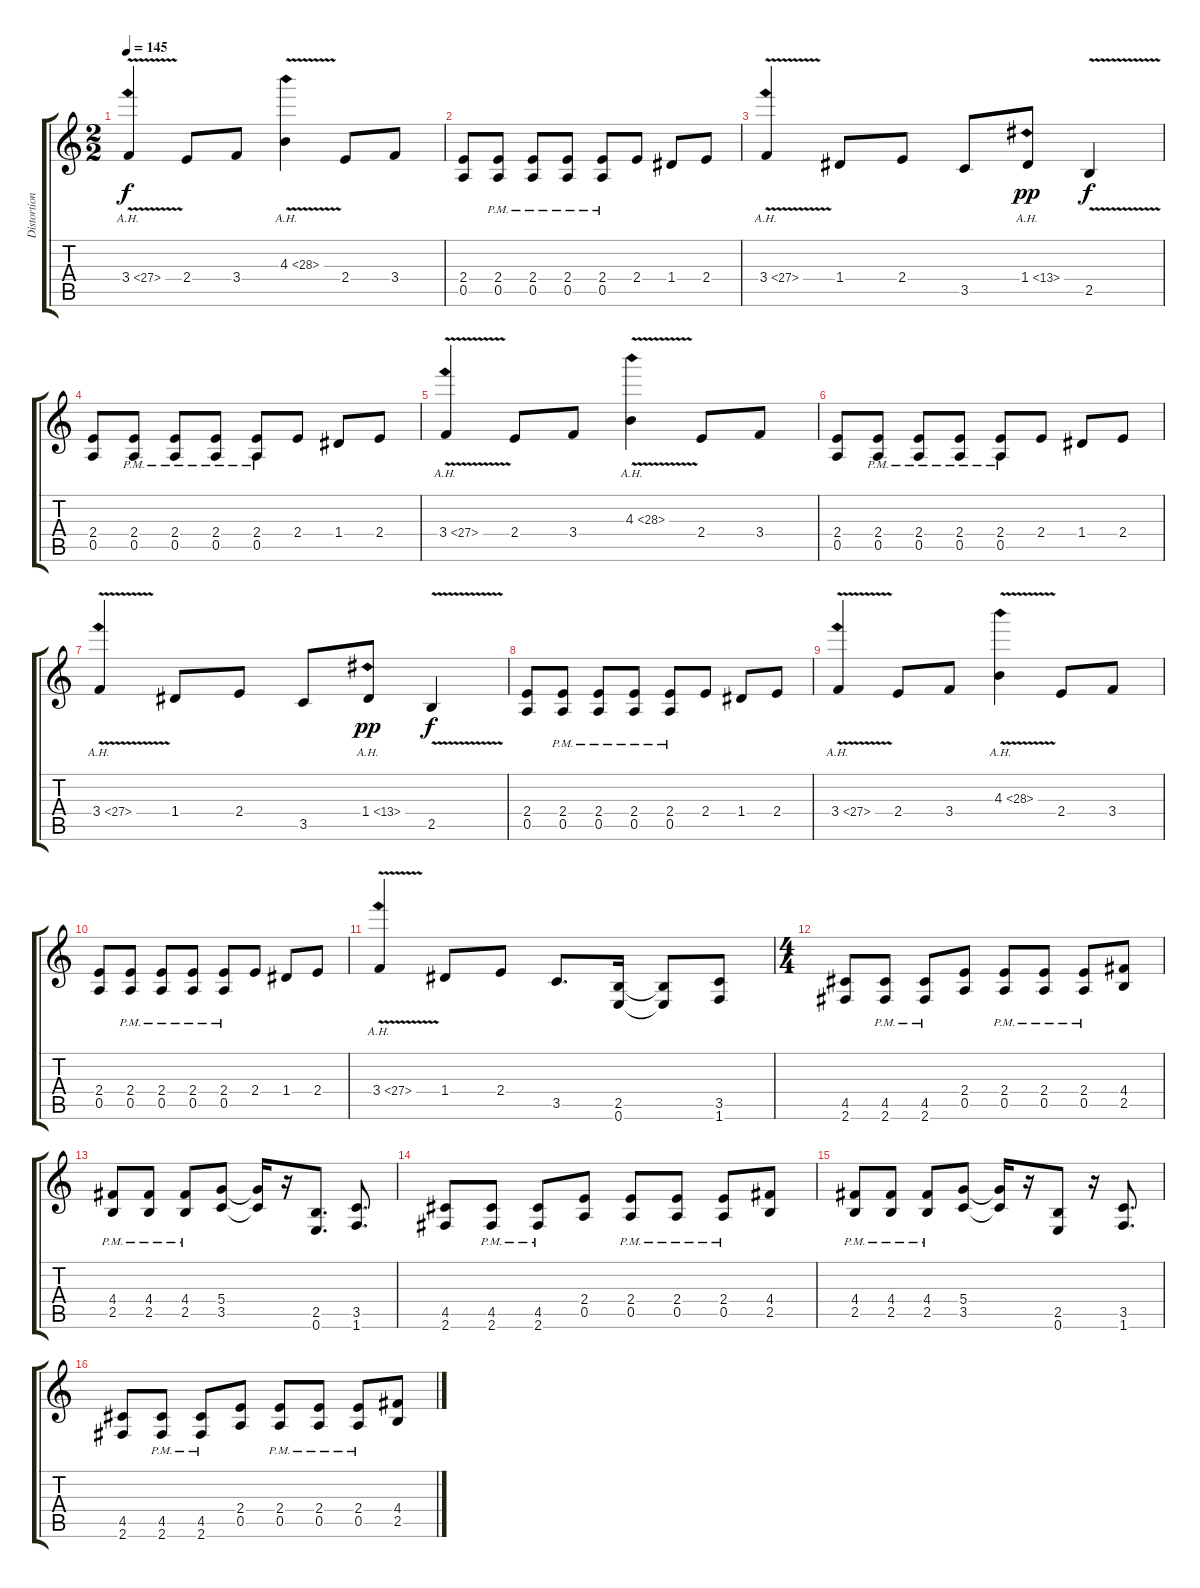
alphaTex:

\track ("Distortion Rhythm Guitar" "Distortion") {instrument distortionguitar}
\staff {score tabs}
\tuning (E4 B3 G3 D3 A2 E2) {hide}
\ts (2 2)
\tempo 145
\clef g2
\ks c
3.4{ah 24 v}.4{dy f} 2.4.8 3.4.8 4.3{ah 24 v}.4 2.4.8 3.4.8 |
(2.4 0.5).8 (2.4{pm} 0.5{pm}).8 (2.4{pm} 0.5{pm}).8 (2.4{pm} 0.5{pm}).8 (2.4{pm} 0.5{pm}).8 2.4.8 1.4.8 2.4.8 |
3.4{ah 24 v}.4 1.4.8 2.4.8 3.5.8 1.4{ah 12}.8{dy pp} 2.5{v}.4{dy f} |
(2.4 0.5).8 (2.4{pm} 0.5{pm}).8 (2.4{pm} 0.5{pm}).8 (2.4{pm} 0.5{pm}).8 (2.4{pm} 0.5{pm}).8 2.4.8 1.4.8 2.4.8 |
3.4{ah 24 v}.4 2.4.8 3.4.8 4.3{ah 24 v}.4 2.4.8 3.4.8 |
(2.4 0.5).8 (2.4{pm} 0.5{pm}).8 (2.4{pm} 0.5{pm}).8 (2.4{pm} 0.5{pm}).8 (2.4{pm} 0.5{pm}).8 2.4.8 1.4.8 2.4.8 |
3.4{ah 24 v}.4 1.4.8 2.4.8 3.5.8 1.4{ah 12}.8{dy pp} 2.5{v}.4{dy f} |
(2.4 0.5).8 (2.4{pm} 0.5{pm}).8 (2.4{pm} 0.5{pm}).8 (2.4{pm} 0.5{pm}).8 (2.4{pm} 0.5{pm}).8 2.4.8 1.4.8 2.4.8 |
3.4{ah 24 v}.4 2.4.8 3.4.8 4.3{ah 24 v}.4 2.4.8 3.4.8 |
(2.4 0.5).8 (2.4{pm} 0.5{pm}).8 (2.4{pm} 0.5{pm}).8 (2.4{pm} 0.5{pm}).8 (2.4{pm} 0.5{pm}).8 2.4.8 1.4.8 2.4.8 |
3.4{ah 24 v}.4 1.4.8 2.4.8 3.5.8{d} (2.5 0.6).16 (2.5{t} 0.6{t}).8 (3.5 1.6).8 |
\ts (4 4)
(4.5 2.6).8 (4.5{pm} 2.6{pm}).8 (4.5{pm} 2.6{pm}).8 (2.4 0.5).8 (2.4{pm} 0.5{pm}).8 (2.4{pm} 0.5{pm}).8 (2.4{pm} 0.5{pm}).8 (4.4 2.5).8 |
(4.4{pm} 2.5{pm}).8 (4.4{pm} 2.5{pm}).8 (4.4{pm} 2.5{pm}).8 (5.4 3.5).8 (5.4{t} 3.5{t}).16 r.16 (2.5 0.6).8{d} (3.5 1.6).8{d} |
(4.5 2.6).8 (4.5{pm} 2.6{pm}).8 (4.5{pm} 2.6{pm}).8 (2.4 0.5).8 (2.4{pm} 0.5{pm}).8 (2.4{pm} 0.5{pm}).8 (2.4{pm} 0.5{pm}).8 (4.4 2.5).8 |
(4.4{pm} 2.5{pm}).8 (4.4{pm} 2.5{pm}).8 (4.4{pm} 2.5{pm}).8 (5.4 3.5).8 (5.4{t} 3.5{t}).16 r.16 (2.5 0.6).8 r.16 (3.5 1.6).8{d} |
(4.5 2.6).8 (4.5{pm} 2.6{pm}).8 (4.5{pm} 2.6{pm}).8 (2.4 0.5).8 (2.4{pm} 0.5{pm}).8 (2.4{pm} 0.5{pm}).8 (2.4{pm} 0.5{pm}).8 (4.4 2.5).8
